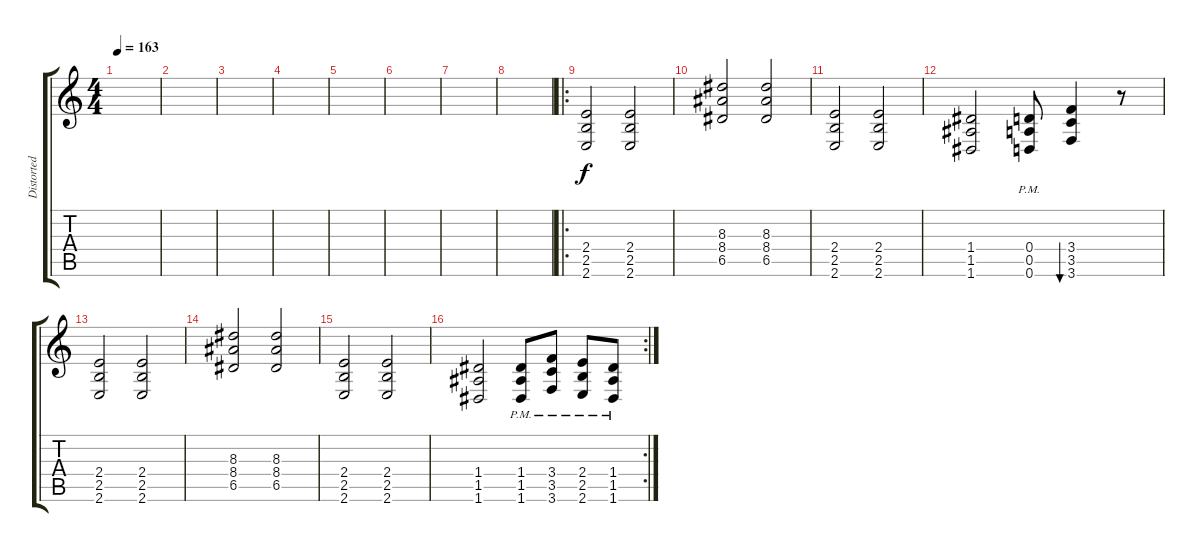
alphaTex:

\track ("Distorted Guitar 2" "Distorted ") {instrument distortionguitar}
\staff {score tabs}
\tuning (E4 B3 G3 D3 A2 D2) {hide}
\ts (4 4)
\tempo 163
\clef g2
\ks c
|
|
|
|
|
|
|
|
\ro
(2.4 2.5 2.6).2 (2.4 2.5 2.6).2 |
(8.3 8.4 6.5).2 (8.3 8.4 6.5).2 |
(2.4 2.5 2.6).2 (2.4 2.5 2.6).2 |
(1.4 1.5 1.6).2 (0.4{pm} 0.5 0.6).8 (3.4 3.5 3.6).4{bu 60} r.8 |
(2.4 2.5 2.6).2 (2.4 2.5 2.6).2 |
(8.3 8.4 6.5).2 (8.3 8.4 6.5).2 |
(2.4 2.5 2.6).2 (2.4 2.5 2.6).2 |
\rc 2
(1.4 1.5 1.6).2 (1.4{pm} 1.5 1.6).8 (3.4 3.5{pm} 3.6).8 (2.4 2.5{pm} 2.6).8 (1.4 1.5 1.6{pm}).8
